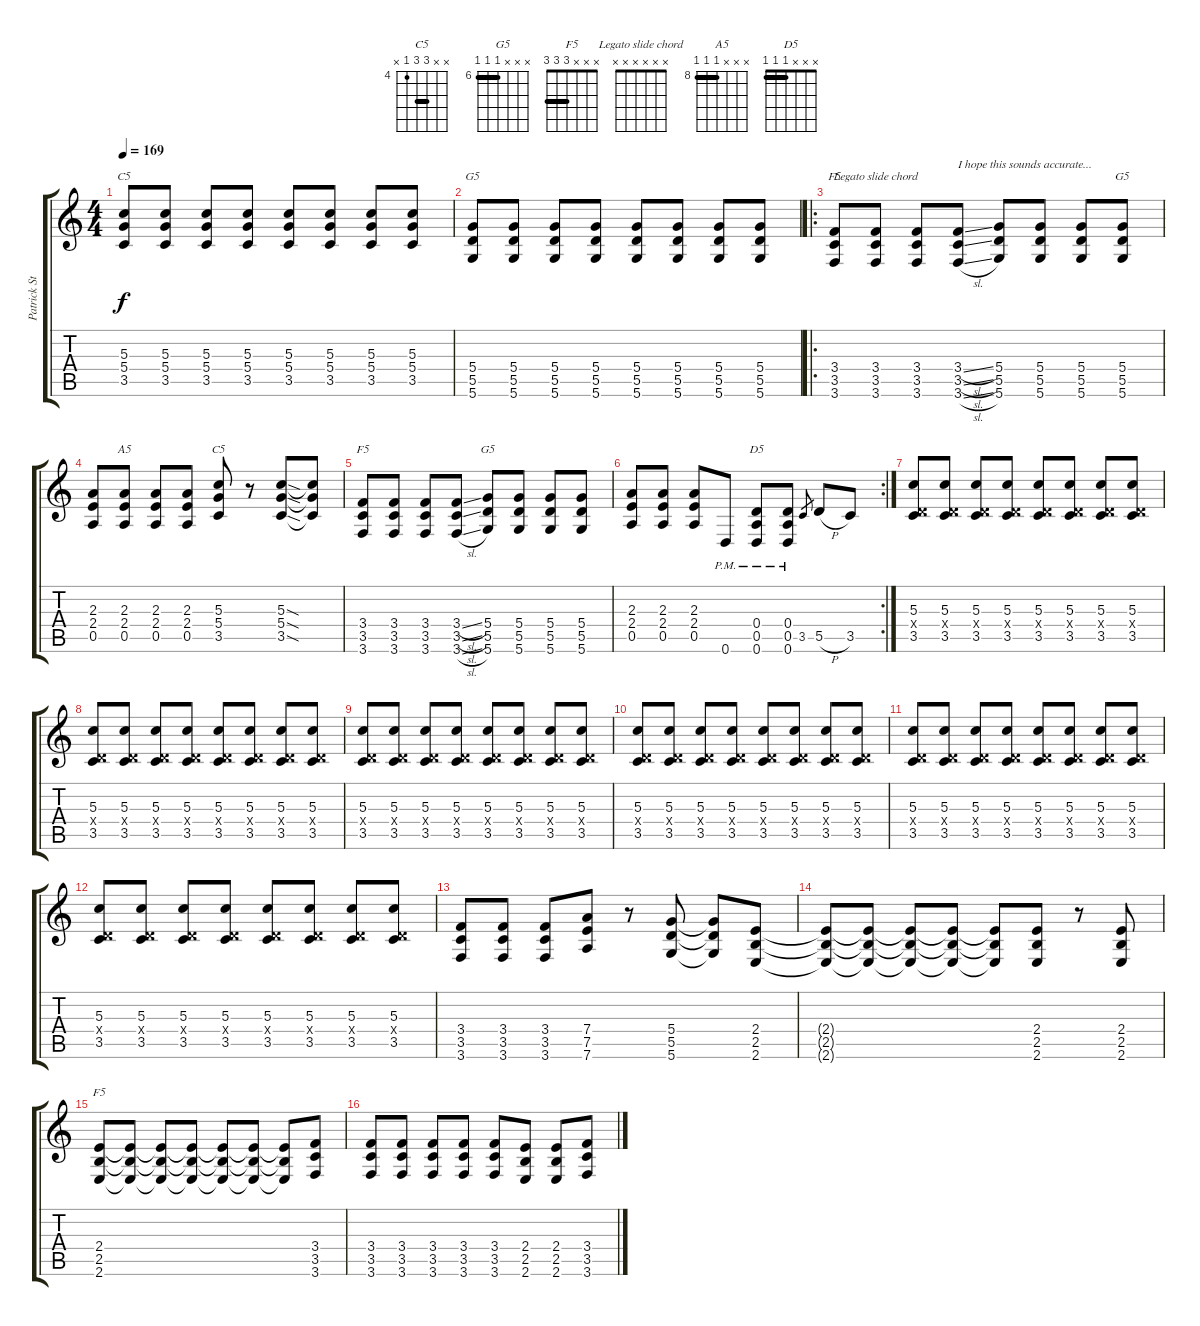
\track ("Patrick Stump" "Patrick St") {instrument distortionguitar}
\staff {score tabs}
\tuning (E4 B3 G3 D3 A2 D2) {hide}
\chord ("C5" x x 5 5 3 x) {barre 5}
\chord ("G5" x x x 5 5 5) {barre 5}
\chord ("F5" x x x 4 4 2) {barre 4}
\chord ("Legato slide chord" x x x x x x)
\chord ("G5" x x x x x x)
\chord ("A5" x x x 8 8 8) {firstfret 8 barre 8}
\chord ("C5" x x 6 6 4 x) {firstfret 4 barre 6}
\chord ("F5" x x x 4 4 4) {barre 4}
\chord ("G5" x x x 6 6 6) {firstfret 6 barre 6}
\chord ("D5" x x x 1 1 1) {barre 1}
\chord ("F5" x x x 3 3 3) {barre 3}
\ts (4 4)
\tempo 169
\clef g2
\ks c
(5.3 5.4 3.5).8{ch "C5" dy f} (5.3 5.4 3.5).8 (5.3 5.4 3.5).8 (5.3 5.4 3.5).8 (5.3 5.4 3.5).8 (5.3 5.4 3.5).8 (5.3 5.4 3.5).8 (5.3 5.4 3.5).8 |
(5.4 5.5 5.6).8{ch "G5"} (5.4 5.5 5.6).8 (5.4 5.5 5.6).8 (5.4 5.5 5.6).8 (5.4 5.5 5.6).8 (5.4 5.5 5.6).8 (5.4 5.5 5.6).8 (5.4 5.5 5.6).8 |
\ro
(3.4 3.5 3.6).8{ch "F5"} (3.4 3.5 3.6).8{ch "Legato slide chord"} (3.4 3.5 3.6).8 (3.4{sl} 3.5{sl} 3.6{sl}).8{txt "I hope this sounds accurate..."} (5.4 5.5 5.6).8 (5.4 5.5 5.6).8 (5.4 5.5 5.6).8 (5.4 5.5 5.6).8{ch "G5"} |
(2.3 2.4 0.5).8 (2.3 2.4 0.5).8{ch "A5"} (2.3 2.4 0.5).8 (2.3 2.4 0.5).8 (5.3 5.4 3.5).8{ch "C5"} r.8 (5.3{sod} 5.4{sod} 3.5{sod}).8 (5.3{t} 5.4{t} 3.5{t}).8 |
(3.4 3.5 3.6).8{ch "F5"} (3.4 3.5 3.6).8 (3.4 3.5 3.6).8 (3.4{sl} 3.5{sl} 3.6{sl}).8 (5.4 5.5 5.6).8{ch "G5"} (5.4 5.5 5.6).8 (5.4 5.5 5.6).8 (5.4 5.5 5.6).8 |
\rc 2
(2.3 2.4 0.5).8 (2.3 2.4 0.5).8 (2.3 2.4 0.5).8 0.6{pm}.8 (0.4{pm} 0.5{pm} 0.6{pm}).8{ch "D5"} (0.4{pm} 0.5{pm} 0.6{pm}).8 3.5.8{gr} 5.5{h}.8 3.5.8 |
(5.3 0.4{x} 3.5).8 (5.3 0.4{x} 3.5).8 (5.3 0.4{x} 3.5).8 (5.3 0.4{x} 3.5).8 (5.3 0.4{x} 3.5).8 (5.3 0.4{x} 3.5).8 (5.3 0.4{x} 3.5).8 (5.3 0.4{x} 3.5).8 |
(5.3 0.4{x} 3.5).8 (5.3 0.4{x} 3.5).8 (5.3 0.4{x} 3.5).8 (5.3 0.4{x} 3.5).8 (5.3 0.4{x} 3.5).8 (5.3 0.4{x} 3.5).8 (5.3 0.4{x} 3.5).8 (5.3 0.4{x} 3.5).8 |
(5.3 0.4{x} 3.5).8{volume 13 balance 8} (5.3 0.4{x} 3.5).8 (5.3 0.4{x} 3.5).8 (5.3 0.4{x} 3.5).8 (5.3 0.4{x} 3.5).8 (5.3 0.4{x} 3.5).8 (5.3 0.4{x} 3.5).8 (5.3 0.4{x} 3.5).8 |
(5.3 0.4{x} 3.5).8 (5.3 0.4{x} 3.5).8 (5.3 0.4{x} 3.5).8 (5.3 0.4{x} 3.5).8 (5.3 0.4{x} 3.5).8 (5.3 0.4{x} 3.5).8 (5.3 0.4{x} 3.5).8 (5.3 0.4{x} 3.5).8 |
(5.3 0.4{x} 3.5).8 (5.3 0.4{x} 3.5).8 (5.3 0.4{x} 3.5).8 (5.3 0.4{x} 3.5).8 (5.3 0.4{x} 3.5).8 (5.3 0.4{x} 3.5).8 (5.3 0.4{x} 3.5).8 (5.3 0.4{x} 3.5).8 |
(5.3 0.4{x} 3.5).8 (5.3 0.4{x} 3.5).8 (5.3 0.4{x} 3.5).8 (5.3 0.4{x} 3.5).8 (5.3 0.4{x} 3.5).8 (5.3 0.4{x} 3.5).8 (5.3 0.4{x} 3.5).8 (5.3 0.4{x} 3.5).8 |
(3.4 3.5 3.6).8 (3.4 3.5 3.6).8 (3.4 3.5 3.6).8 (7.4 7.5 7.6).8 r.8 (5.4 5.5 5.6).8 (5.4{t} 5.5{t} 5.6{t}).8 (2.4 2.5 2.6).8 |
(2.4{t} 2.5{t} 2.6{t}).8 (2.4{t} 2.5{t} 2.6{t}).8 (2.4{t} 2.5{t} 2.6{t}).8 (2.4{t} 2.5{t} 2.6{t}).8 (2.4{t} 2.5{t} 2.6{t}).8 (2.4 2.5 2.6).8 r.8 (2.4 2.5 2.6).8 |
(2.4 2.5 2.6).8{ch "F5"} (2.4{t} 2.5{t} 2.6{t}).8 (2.4{t} 2.5{t} 2.6{t}).8 (2.4{t} 2.5{t} 2.6{t}).8 (2.4{t} 2.5{t} 2.6{t}).8 (2.4{t} 2.5{t} 2.6{t}).8 (2.4{t} 2.5{t} 2.6{t}).8 (3.4 3.5 3.6).8 |
(3.4 3.5 3.6).8 (3.4 3.5 3.6).8 (3.4 3.5 3.6).8 (3.4 3.5 3.6).8 (3.4 3.5 3.6).8 (2.4 2.5 2.6).8 (2.4 2.5 2.6).8 (3.4 3.5 3.6).8
